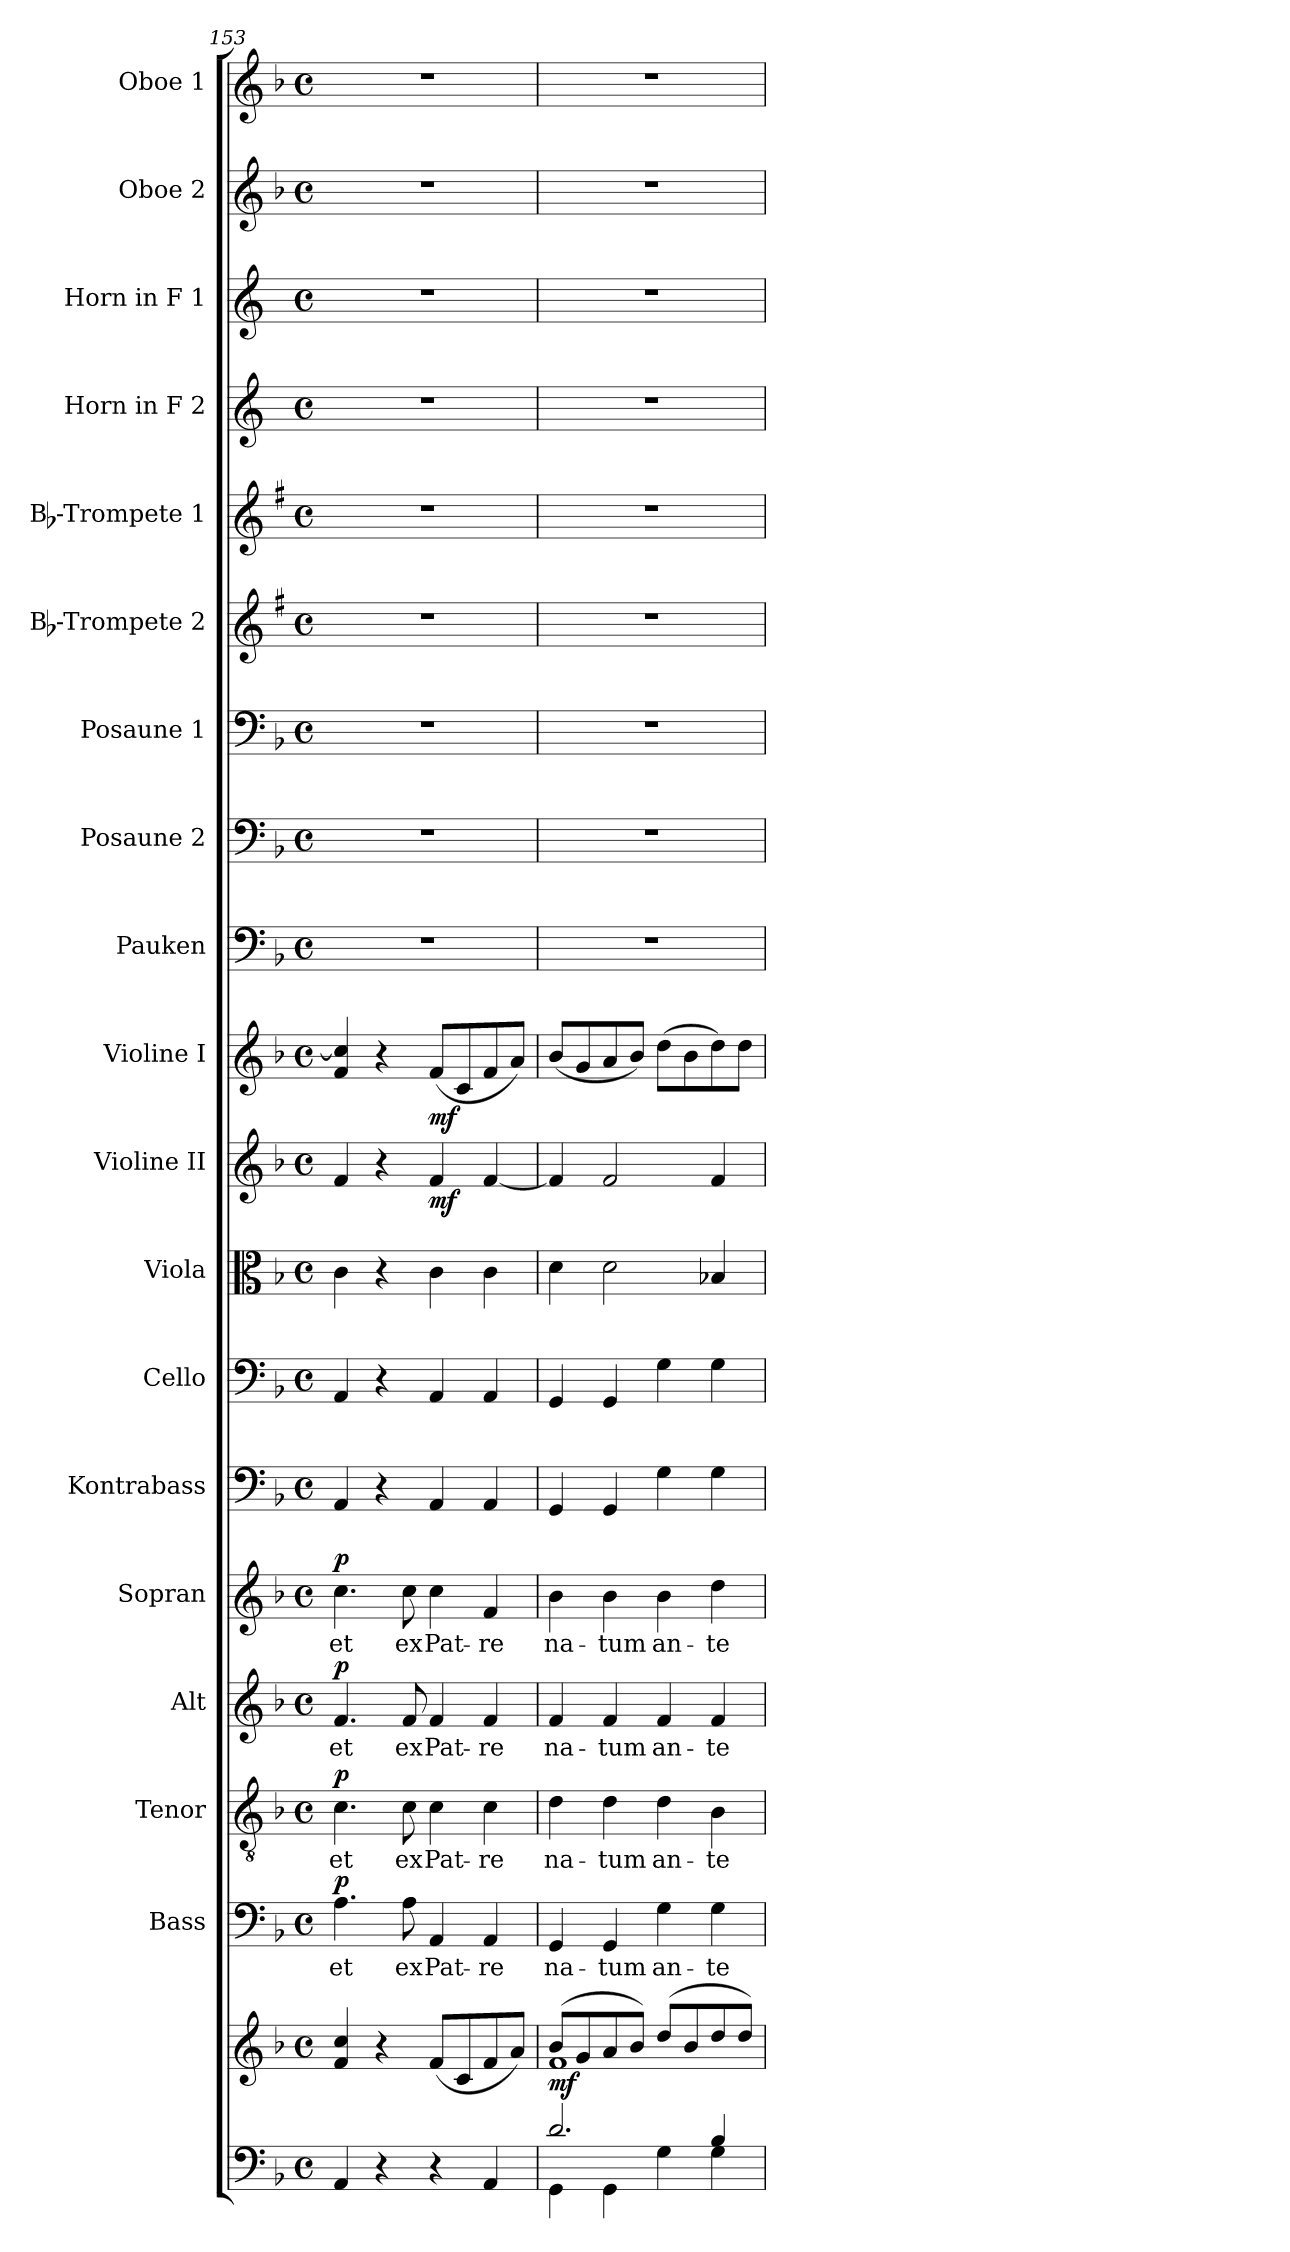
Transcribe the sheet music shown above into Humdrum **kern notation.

**kern	**kern	**dynam	**kern	**text	**dynam	**kern	**text	**dynam	**kern	**text	**dynam	**kern	**text	**dynam	**kern	**kern	**kern	**kern	**dynam	**kern	**dynam	**kern	**kern	**kern	**kern	**kern	**kern	**kern	**kern	**kern
*part19	*part19	*part19	*part18	*part18	*part18	*part17	*part17	*part17	*part16	*part16	*part16	*part15	*part15	*part15	*part14	*part13	*part12	*part11	*part11	*part10	*part10	*part9	*part8	*part7	*part6	*part5	*part4	*part3	*part2	*part1
*staff20	*staff19	*staff19/20	*staff18	*staff18	*staff18	*staff17	*staff17	*staff17	*staff16	*staff16	*staff16	*staff15	*staff15	*staff15	*staff14	*staff13	*staff12	*staff11	*staff11	*staff10	*staff10	*staff9	*staff8	*staff7	*staff6	*staff5	*staff4	*staff3	*staff2	*staff1
*	*	*	*I"Bass	*	*	*I"Tenor	*	*	*I"Alt	*	*	*I"Sopran	*	*	*I"Kontrabass	*I"Cello	*I"Viola	*I"Violine II	*	*I"Violine I	*	*I"Pauken	*I"Posaune 2	*I"Posaune 1	*I"Bb-Trompete 2	*I"Bb-Trompete 1	*I"Horn in F 2	*I"Horn in F 1	*I"Oboe 2	*I"Oboe 1
*	*	*	*I'B.	*	*	*I'T.	*	*	*I'A.	*	*	*I'S.	*	*	*I'Kb.	*	*I'Vla.	*I'Vl. II	*	*I'Vl. I	*	*I'Pk.	*I'Pos. 2	*I'Pos. 1	*I'Bb Trp. 2	*I'Bb Trp. 1	*	*	*I'Ob. 2	*I'Ob. 1
*clefF4	*clefG2	*	*clefF4	*	*	*clefGv2	*	*	*clefG2	*	*	*clefG2	*	*	*clefF4	*clefF4	*clefC3	*clefG2	*	*clefG2	*	*clefF4	*clefF4	*clefF4	*clefG2	*clefG2	*clefG2	*clefG2	*clefG2	*clefG2
*	*	*	*	*	*	*	*	*	*	*	*	*	*	*	*ITrd7c12	*	*	*	*	*	*	*	*	*	*ITrd1c2	*ITrd1c2	*ITrd4c7	*ITrd4c7	*	*
*k[b-]	*k[b-]	*	*k[b-]	*	*	*k[b-]	*	*	*k[b-]	*	*	*k[b-]	*	*	*k[b-]	*k[b-]	*k[b-]	*k[b-]	*	*k[b-]	*	*k[b-]	*k[b-]	*k[b-]	*k[b-]	*k[b-]	*k[b-]	*k[b-]	*k[b-]	*k[b-]
*F:	*F:	*	*F:	*	*	*F:	*	*	*F:	*	*	*F:	*	*	*F:	*F:	*F:	*F:	*	*F:	*	*F:	*F:	*F:	*F:	*F:	*F:	*F:	*F:	*F:
*M4/4	*M4/4	*	*M4/4	*	*	*M4/4	*	*	*M4/4	*	*	*M4/4	*	*	*M4/4	*M4/4	*M4/4	*M4/4	*	*M4/4	*	*M4/4	*M4/4	*M4/4	*M4/4	*M4/4	*M4/4	*M4/4	*M4/4	*M4/4
*met(c)	*met(c)	*	*met(c)	*	*	*met(c)	*	*	*met(c)	*	*	*met(c)	*	*	*met(c)	*met(c)	*met(c)	*met(c)	*	*met(c)	*	*met(c)	*met(c)	*met(c)	*met(c)	*met(c)	*met(c)	*met(c)	*met(c)	*met(c)
=153	=153	=153	=153	=153	=153	=153	=153	=153	=153	=153	=153	=153	=153	=153	=153	=153	=153	=153	=153	=153	=153	=153	=153	=153	=153	=153	=153	=153	=153	=153
!	!	!	!	!LO:LY:b	!LO:DY:a	!	!LO:LY:b	!LO:DY:a	!	!LO:LY:b	!LO:DY:a	!	!LO:LY:b	!LO:DY:a	!	!	!	!	!	!	!	!	!	!	!	!	!	!	!	!
4AA/	4f/ 4cc/	.	4.A\	et	p	4.c\	et	p	4.f/	et	p	4.cc\	et	p	4AAA/	4AA/	4c\	4f/	.	4f/ 4cc/]	.	1r	1r	1r	1r	1r	1r	1r	1r	1r
4r	4r	.	.	.	.	.	.	.	.	.	.	.	.	.	4r	4r	4r	4r	.	4r	.	.	.	.	.	.	.	.	.	.
!	!	!	!	!LO:LY:b	!	!	!LO:LY:b	!	!	!LO:LY:b	!	!	!LO:LY:b	!	!	!	!	!	!	!	!	!	!	!	!	!	!	!	!	!
.	.	.	8A\	ex	.	8c\	ex	.	8f/	ex	.	8cc\	ex	.	.	.	.	.	.	.	.	.	.	.	.	.	.	.	.	.
!	!	!	!	!LO:LY:b	!	!	!LO:LY:b	!	!	!LO:LY:b	!	!	!LO:LY:b	!	!	!	!	!	!LO:DY:b	!	!LO:DY:b	!	!	!	!	!	!	!	!	!
4r	(<8f/L	.	4AA/	Pat-	.	4c\	Pat-	.	4f/	Pat-	.	4cc\	Pat-	.	4AAA/	4AA/	4c\	4f/	mf	(<8f/L	mf	.	.	.	.	.	.	.	.	.
.	8c/	.	.	.	.	.	.	.	.	.	.	.	.	.	.	.	.	.	.	8c/	.	.	.	.	.	.	.	.	.	.
!	!	!	!	!LO:LY:b	!	!	!LO:LY:b	!	!	!LO:LY:b	!	!	!LO:LY:b	!	!	!	!	!	!	!	!	!	!	!	!	!	!	!	!	!
4AA/	8f/	.	4AA/	-re	.	4c\	-re	.	4f/	-re	.	4f/	-re	.	4AAA/	4AA/	4c\	[4f/	.	8f/	.	.	.	.	.	.	.	.	.	.
.	8a/J)	.	.	.	.	.	.	.	.	.	.	.	.	.	.	.	.	.	.	8a/J)	.	.	.	.	.	.	.	.	.	.
=154	=154	=154	=154	=154	=154	=154	=154	=154	=154	=154	=154	=154	=154	=154	=154	=154	=154	=154	=154	=154	=154	=154	=154	=154	=154	=154	=154	=154	=154	=154
*^	*^	*	*	*	*	*	*	*	*	*	*	*	*	*	*	*	*	*	*	*	*	*	*	*	*	*	*	*	*	*
!	!	!	!	!LO:DY:b	!	!LO:LY:b	!	!	!LO:LY:b	!	!	!LO:LY:b	!	!	!LO:LY:b	!	!	!	!	!	!	!	!	!	!	!	!	!	!	!	!	!
2.d/	4GG\	(>8b-/L	1f	mf	4GG/	na-	.	4d\	na-	.	4f/	na-	.	4b-\	na-	.	4GGG/	4GG/	4d\	4f/]	.	(<8b-/L	.	1r	1r	1r	1r	1r	1r	1r	1r	1r
.	.	8g/	.	.	.	.	.	.	.	.	.	.	.	.	.	.	.	.	.	.	.	8g/	.	.	.	.	.	.	.	.	.	.
!	!	!	!	!	!	!LO:LY:b	!	!	!LO:LY:b	!	!	!LO:LY:b	!	!	!LO:LY:b	!	!	!	!	!	!	!	!	!	!	!	!	!	!	!	!	!
.	4GG\	8a/	.	.	4GG/	-tum	.	4d\	-tum	.	4f/	-tum	.	4b-\	-tum	.	4GGG/	4GG/	2d\	2f/	.	8a/	.	.	.	.	.	.	.	.	.	.
.	.	8b-/J)	.	.	.	.	.	.	.	.	.	.	.	.	.	.	.	.	.	.	.	8b-/J)	.	.	.	.	.	.	.	.	.	.
!	!	!	!	!	!	!LO:LY:b	!	!	!LO:LY:b	!	!	!LO:LY:b	!	!	!LO:LY:b	!	!	!	!	!	!	!	!	!	!	!	!	!	!	!	!	!
.	4G\	(>8dd/L	.	.	4G\	an-	.	4d\	an-	.	4f/	an-	.	4b-\	an-	.	4GG\	4G\	.	.	.	(>8dd\L	.	.	.	.	.	.	.	.	.	.
.	.	8b-/	.	.	.	.	.	.	.	.	.	.	.	.	.	.	.	.	.	.	.	8b-\	.	.	.	.	.	.	.	.	.	.
!	!	!	!	!	!	!LO:LY:b	!	!	!LO:LY:b	!	!	!LO:LY:b	!	!	!LO:LY:b	!	!	!	!	!	!	!	!	!	!	!	!	!	!	!	!	!
4B-/	4G\	8dd/	.	.	4G\	-te	.	4B-\	-te	.	4f/	-te	.	4dd\	-te	.	4GG\	4G\	4B-X/	4f/	.	8dd\)	.	.	.	.	.	.	.	.	.	.
.	.	8dd/J)	.	.	.	.	.	.	.	.	.	.	.	.	.	.	.	.	.	.	.	8dd\J	.	.	.	.	.	.	.	.	.	.
*v	*v	*	*	*	*	*	*	*	*	*	*	*	*	*	*	*	*	*	*	*	*	*	*	*	*	*	*	*	*	*	*	*
*	*v	*v	*	*	*	*	*	*	*	*	*	*	*	*	*	*	*	*	*	*	*	*	*	*	*	*	*	*	*	*	*
=	=	=	=	=	=	=	=	=	=	=	=	=	=	=	=	=	=	=	=	=	=	=	=	=	=	=	=	=	=	=
*-	*-	*-	*-	*-	*-	*-	*-	*-	*-	*-	*-	*-	*-	*-	*-	*-	*-	*-	*-	*-	*-	*-	*-	*-	*-	*-	*-	*-	*-	*-
